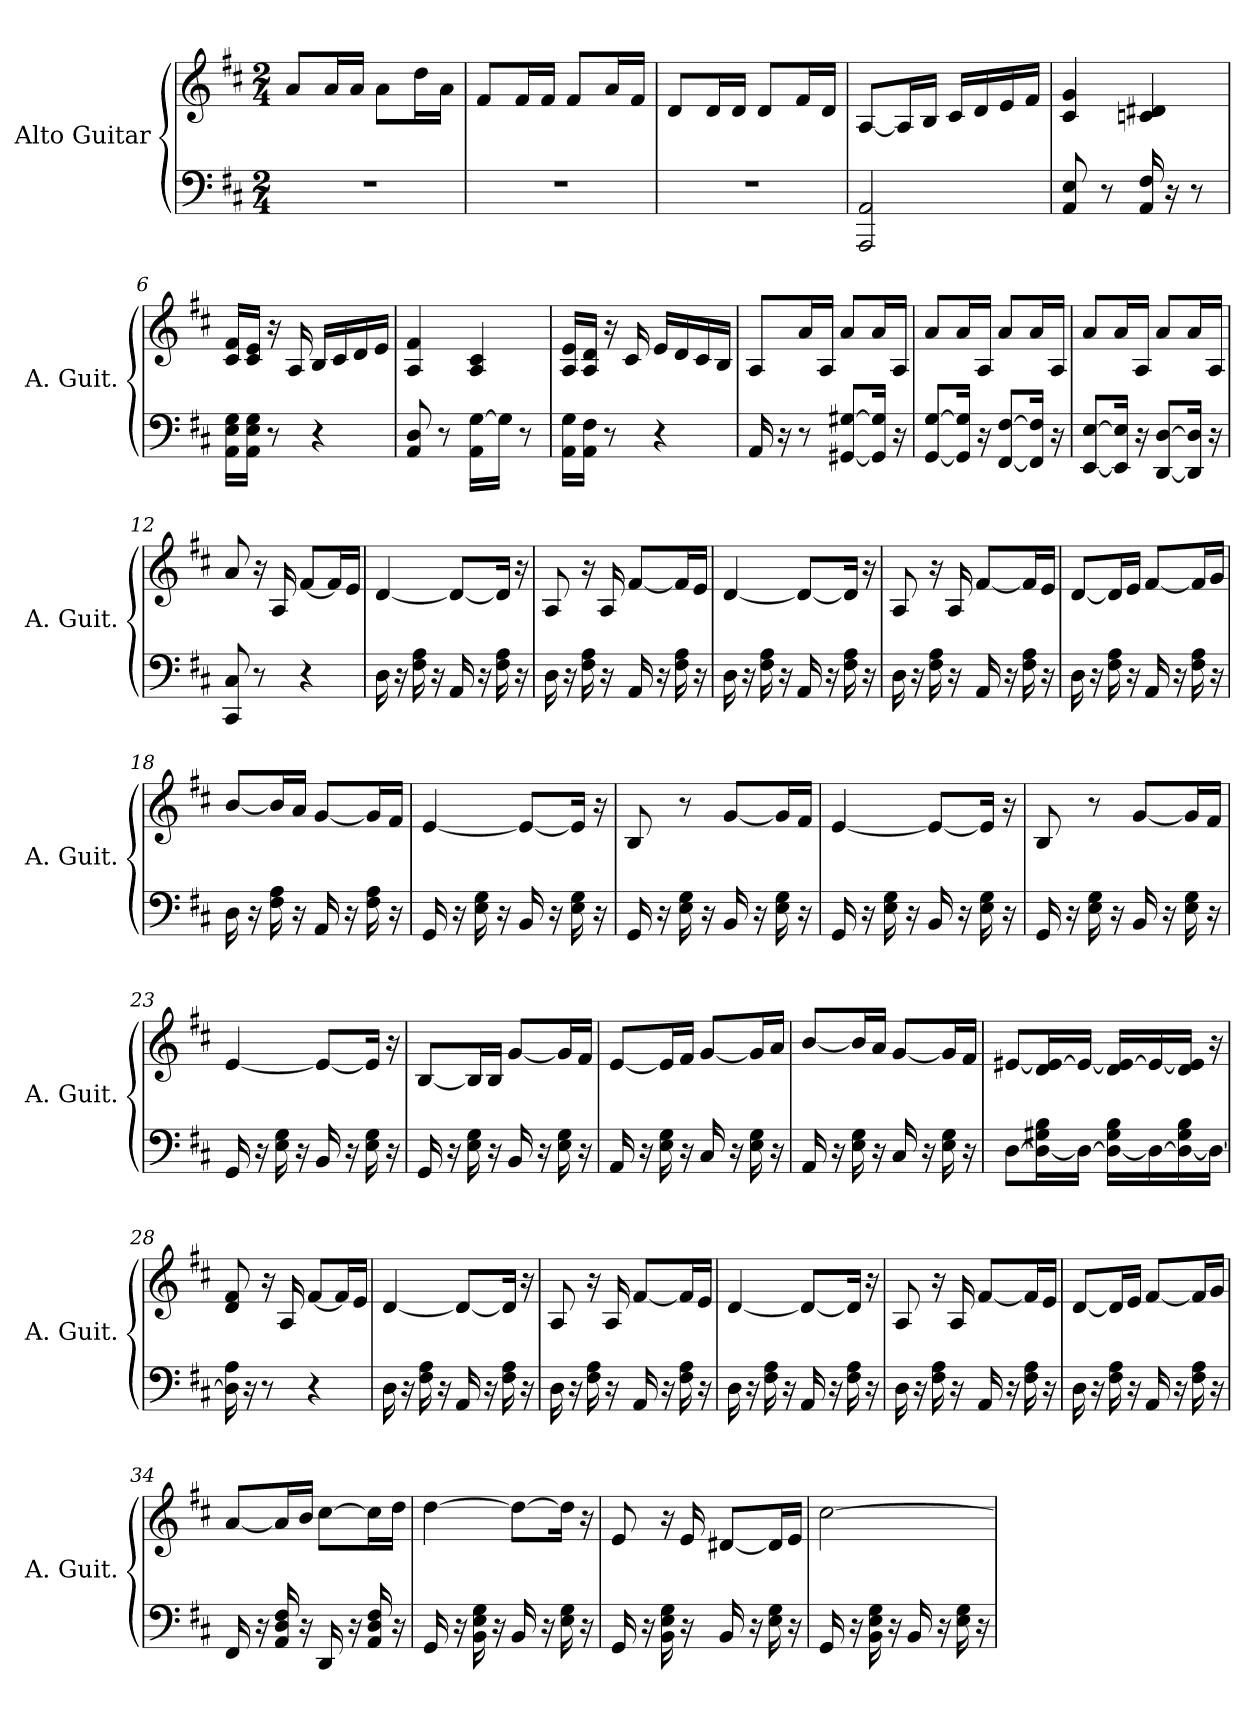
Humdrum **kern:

**kern	**kern
*part1	*part1
*staff2	*staff1
*I"Alto Guitar	*
*I'A. Guit.	*
*clefF4	*clefG2
*k[f#c#]	*k[f#c#]
*M2/4	*M2/4
*MM106	*MM106
=1	=1
2r	8a/L
.	16a/L
.	16a/JJ
.	8a\L
.	16dd\L
.	16a\JJ
=2	=2
2r	8f#/L
.	16f#/L
.	16f#/JJ
.	8f#/L
.	16a/L
.	16f#/JJ
=3	=3
2r	8d/L
.	16d/L
.	16d/JJ
.	8d/L
.	16f#/L
.	16d/JJ
=4	=4
2AAA/ 2AA/	[8A/L
.	16A/L]
.	16B/JJ
.	16c#/LL
.	16d/
.	16e/
.	16f#/JJ
=5	=5
8AA/ 8E/	4c#/ 4g/
8r	.
16AA/ 16F#/	4cn/ 4d#X/
16r	.
8r	.
!!LO:LB:g=z
=6	=6
16AA\ 16E\ 16G\LL	16c#/ 16f#/LL
16AA\ 16E\ 16G\JJ	16c#/ 16e/JJ
8r	16r
.	16A/
4r	16B/LL
.	16c#/
.	16d/
.	16e/JJ
=7	=7
8AA/ 8D/	4A/ 4f#/
8r	.
16AA\ [16G\LL	4A/ 4c#/
16G\JJ]	.
8r	.
=8	=8
16AA\ 16G\LL	16A/ 16e/LL
16AA\ 16F#\JJ	16A/ 16d/JJ
8r	16r
.	16c#/
4r	16e/LL
.	16d/
.	16c#/
.	16B/JJ
=9	=9
16AA/	8A/L
16r	.
8r	16a/L
.	16A/JJ
[8GG#X/ [8G#X/L	8a/L
16GG#/] 16G#/]Jk	16a/L
16r	16A/JJ
=10	=10
[8GG/ [8G/L	8a/L
16GG/] 16G/]Jk	16a/L
16r	16A/JJ
[8FF#/ [8F#/L	8a/L
16FF#/] 16F#/]Jk	16a/L
16r	16A/JJ
!!LO:LB:g=z
=11	=11
[8EE/ [8E/L	8a/L
16EE/] 16E/]Jk	16a/L
16r	16A/JJ
[8DD/ [8D/L	8a/L
16DD/] 16D/]Jk	16a/L
16r	16A/JJ
=12	=12
8CC#/ 8C#/	8a/
8r	16r
.	16A/
4r	[8f#/L
.	16f#/L]
.	16e/JJ
=13	=13
16D\	[4d/
16r	.
16F#\ 16A\	.
16r	.
16AA/	8d/L_
16r	.
16F#\ 16A\	16d/Jk]
16r	16r
=14	=14
16D\	8A/
16r	.
16F#\ 16A\	16r
16r	16A/
16AA/	[8f#/L
16r	.
16F#\ 16A\	16f#/L]
16r	16e/JJ
=15	=15
16D\	[4d/
16r	.
16F#\ 16A\	.
16r	.
16AA/	8d/L_
16r	.
16F#\ 16A\	16d/Jk]
16r	16r
!!LO:LB:g=z
=16	=16
16D\	8A/
16r	.
16F#\ 16A\	16r
16r	16A/
16AA/	[8f#/L
16r	.
16F#\ 16A\	16f#/L]
16r	16e/JJ
=17	=17
16D\	[8d/L
16r	.
16F#\ 16A\	16d/L]
16r	16e/JJ
16AA/	[8f#/L
16r	.
16F#\ 16A\	16f#/L]
16r	16g/JJ
=18	=18
16D\	[8b/L
16r	.
16F#\ 16A\	16b/L]
16r	16a/JJ
16AA/	[8g/L
16r	.
16F#\ 16A\	16g/L]
16r	16f#/JJ
=19	=19
16GG/	[4e/
16r	.
16E\ 16G\	.
16r	.
16BB/	8e/L_
16r	.
16E\ 16G\	16e/Jk]
16r	16r
!!LO:LB:g=z
=20	=20
16GG/	8B/
16r	.
16E\ 16G\	8r
16r	.
16BB/	[8g/L
16r	.
16E\ 16G\	16g/L]
16r	16f#/JJ
=21	=21
16GG/	[4e/
16r	.
16E\ 16G\	.
16r	.
16BB/	8e/L_
16r	.
16E\ 16G\	16e/Jk]
16r	16r
=22	=22
16GG/	8B/
16r	.
16E\ 16G\	8r
16r	.
16BB/	[8g/L
16r	.
16E\ 16G\	16g/L]
16r	16f#/JJ
=23	=23
16GG/	[4e/
16r	.
16E\ 16G\	.
16r	.
16BB/	8e/L_
16r	.
16E\ 16G\	16e/Jk]
16r	16r
!!LO:PB:g=z
=24	=24
16GG/	[8B/L
16r	.
16E\ 16G\	16B/L]
16r	16B/JJ
16BB/	[8g/L
16r	.
16E\ 16G\	16g/L]
16r	16f#/JJ
=25	=25
16AA/	[8e/L
16r	.
16E\ 16G\	16e/L]
16r	16f#/JJ
16C#/	[8g/L
16r	.
16E\ 16G\	16g/L]
16r	16a/JJ
=26	=26
16AA/	[8b/L
16r	.
16E\ 16G\	16b/L]
16r	16a/JJ
16C#/	[8g/L
16r	.
16E\ 16G\	16g/L]
16r	16f#/JJ
=27	=27
[8D\L	[8e#X/L
16D\_ 16G#X\ 16B\L	16d/ 16e#/_L
16D\JJ_	16e#/JJ_
16D\_ 16G#\ 16B\LL	16d/ 16e#/_LL
16D\_	16e#/_
16D\_ 16G#\ 16B\	16d/ 16e#/]JJ
16D\JJ_	16r
!!LO:LB:g=z
=28	=28
16D\] 16A\	8d/ 8f#/
16r	.
8r	16r
.	16A/
4r	[8f#/L
.	16f#/L]
.	16e/JJ
=29	=29
16D\	[4d/
16r	.
16F#\ 16A\	.
16r	.
16AA/	8d/L_
16r	.
16F#\ 16A\	16d/Jk]
16r	16r
=30	=30
16D\	8A/
16r	.
16F#\ 16A\	16r
16r	16A/
16AA/	[8f#/L
16r	.
16F#\ 16A\	16f#/L]
16r	16e/JJ
=31	=31
16D\	[4d/
16r	.
16F#\ 16A\	.
16r	.
16AA/	8d/L_
16r	.
16F#\ 16A\	16d/Jk]
16r	16r
!!LO:LB:g=z
=32	=32
16D\	8A/
16r	.
16F#\ 16A\	16r
16r	16A/
16AA/	[8f#/L
16r	.
16F#\ 16A\	16f#/L]
16r	16e/JJ
=33	=33
16D\	[8d/L
16r	.
16F#\ 16A\	16d/L]
16r	16e/JJ
16AA/	[8f#/L
16r	.
16F#\ 16A\	16f#/L]
16r	16g/JJ
=34	=34
16FF#/	[8a/L
16r	.
16AA/ 16D/ 16F#/	16a/L]
16r	16b/JJ
16DD/	[8cc#\L
16r	.
16AA/ 16D/ 16F#/	16cc#\L]
16r	16dd\JJ
=35	=35
16GG/	[4dd\
16r	.
16BB\ 16E\ 16G\	.
16r	.
16BB/	8dd\L_
16r	.
16E\ 16G\	16dd\Jk]
16r	16r
!!LO:LB:g=z
=36	=36
16GG/	8e/
16r	.
16BB\ 16E\ 16G\	16r
16r	16e/
16BB/	[8d#X/L
16r	.
16E\ 16G\	16d#/L]
16r	16e/JJ
=37	=37
16GG/	[2cc#\
16r	.
16BB\ 16E\ 16G\	.
16r	.
16BB/	.
16r	.
16E\ 16G\	.
16r	.
=	=
*-	*-
